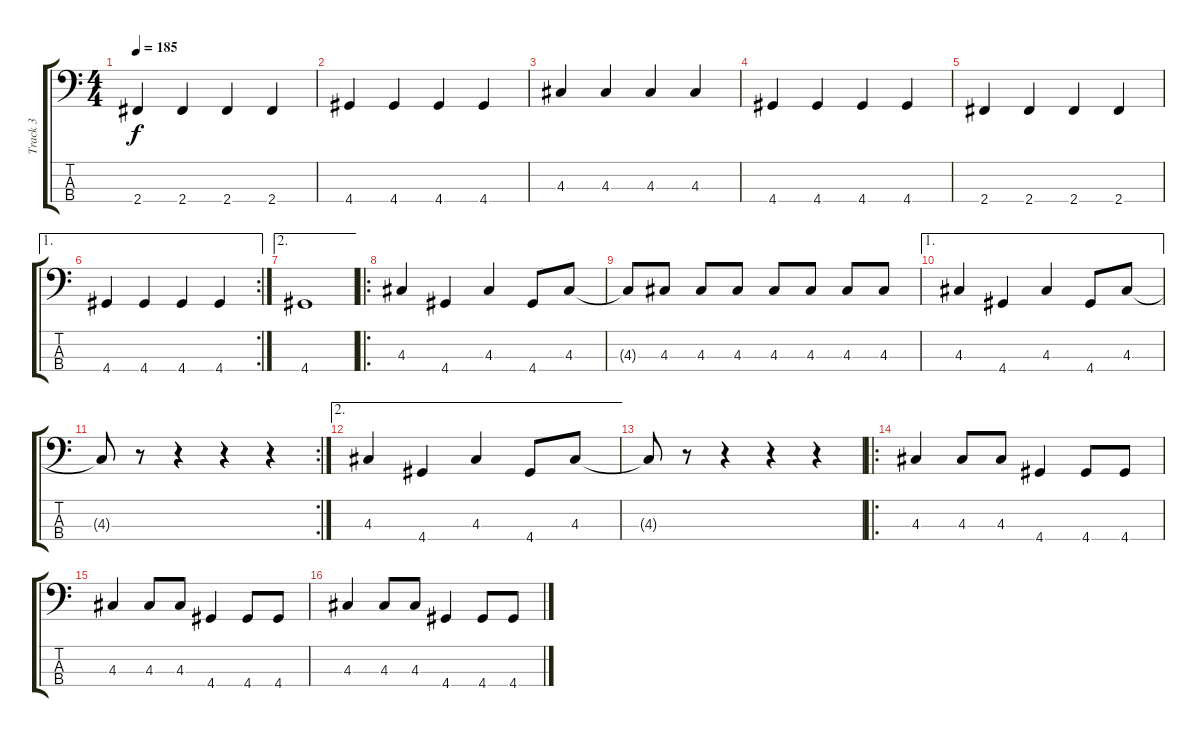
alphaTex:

\track ("Track 3" "Track 3") {instrument electricbasspick}
\staff {score tabs}
\tuning (G2 D2 A1 E1) {hide}
\ts (4 4)
\tempo 185
\clef f4
\ks c
2.4.4{dy f} 2.4.4 2.4.4 2.4.4 |
4.4.4 4.4.4 4.4.4 4.4.4 |
4.3.4 4.3.4 4.3.4 4.3.4 |
4.4.4 4.4.4 4.4.4 4.4.4 |
2.4.4 2.4.4 2.4.4 2.4.4 |
\ae 1
\rc 2
4.4.4 4.4.4 4.4.4 4.4.4 |
\ae 2
4.4.1 |
\ro
4.3.4 4.4.4 4.3.4 4.4.8 4.3.8 |
4.3{t}.8 4.3.8 4.3.8 4.3.8 4.3.8 4.3.8 4.3.8 4.3.8 |
\ae 1
4.3.4 4.4.4 4.3.4 4.4.8 4.3.8 |
\rc 2
4.3{t}.8 r.8 r.4 r.4 r.4 |
\ae 2
4.3.4 4.4.4 4.3.4 4.4.8 4.3.8 |
4.3{t}.8 r.8 r.4 r.4 r.4 |
\ro
4.3.4 4.3.8 4.3.8 4.4.4 4.4.8 4.4.8 |
4.3.4 4.3.8 4.3.8 4.4.4 4.4.8 4.4.8 |
4.3.4 4.3.8 4.3.8 4.4.4 4.4.8 4.4.8
